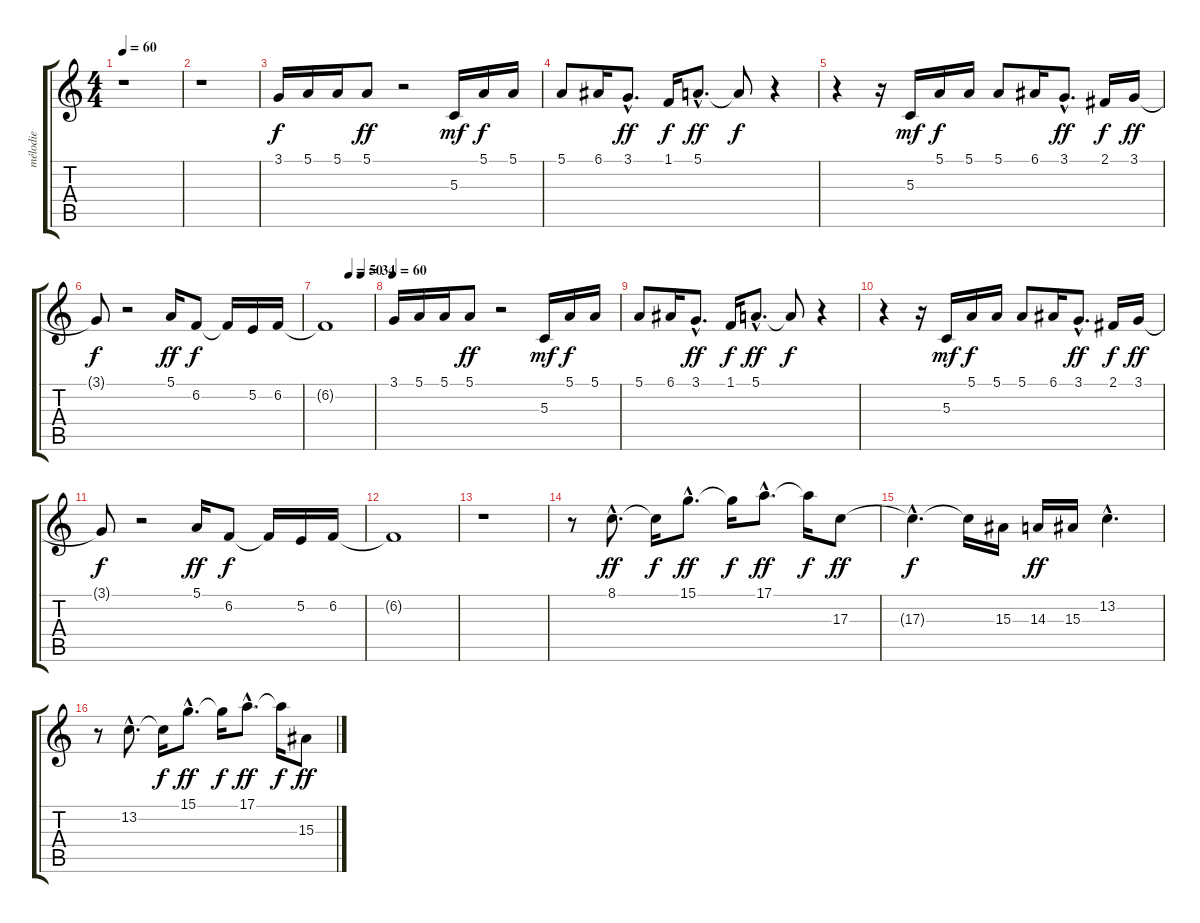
\track ("mélodie" "mélodie") {instrument choiraahs}
\staff {score tabs}
\tuning (E4 B3 G3 D3 A2 E2) {hide}
\ts (4 4)
\tempo 60
\clef g2
\ks c
r.1{dy f instrument choiraahs} |
r.1 |
3.1.16 5.1.16 5.1.16 5.1.8{dy ff} r.2 5.3.16{dy mf} 5.1.16{dy f} 5.1.16 |
5.1.8 6.1.16 3.1{hac}.8{d dy ff} 1.1.16{dy f} 5.1{hac}.8{d dy ff} 5.1{t}.8{dy f} r.4 |
r.4 r.16 5.3.16{dy mf} 5.1.16{dy f} 5.1.16 5.1.8 6.1.16 3.1{hac}.8{d dy ff} 2.1.16{dy f} 3.1.16{dy ff} |
3.1{t}.8{dy f} r.2 5.1.16{dy ff} 6.2.8{dy f} 6.2{t}.16 5.2.16 6.2.16 |
\tempo (50 0.5)
\tempo (34 0.75)
6.2{t}.1 |
\tempo 60
3.1.16 5.1.16 5.1.16 5.1.8{dy ff} r.2 5.3.16{dy mf} 5.1.16{dy f} 5.1.16 |
5.1.8 6.1.16 3.1{hac}.8{d dy ff} 1.1.16{dy f} 5.1{hac}.8{d dy ff} 5.1{t}.8{dy f} r.4 |
r.4 r.16 5.3.16{dy mf} 5.1.16{dy f} 5.1.16 5.1.8 6.1.16 3.1{hac}.8{d dy ff} 2.1.16{dy f} 3.1.16{dy ff} |
3.1{t}.8{dy f} r.2 5.1.16{dy ff} 6.2.8{dy f} 6.2{t}.16 5.2.16 6.2.16 |
6.2{t}.1 |
r.1 |
r.8 8.1{hac}.8{d dy ff} 8.1{t}.16{dy f} 15.1{hac}.8{d dy ff} 15.1{t}.16{dy f} 17.1{hac}.8{d dy ff} 17.1{t}.16{dy f} 17.3.8{dy ff} |
17.3{hac t}.4{d dy f} 17.3{t}.16 15.3.16 14.3.16{dy ff} 15.3.16 13.2{hac}.4{d} |
r.8 13.2{hac}.8{d} 13.2{t}.16{dy f} 15.1{hac}.8{d dy ff} 15.1{t}.16{dy f} 17.1{hac}.8{d dy ff} 17.1{t}.16{dy f} 15.3.8{dy ff}
